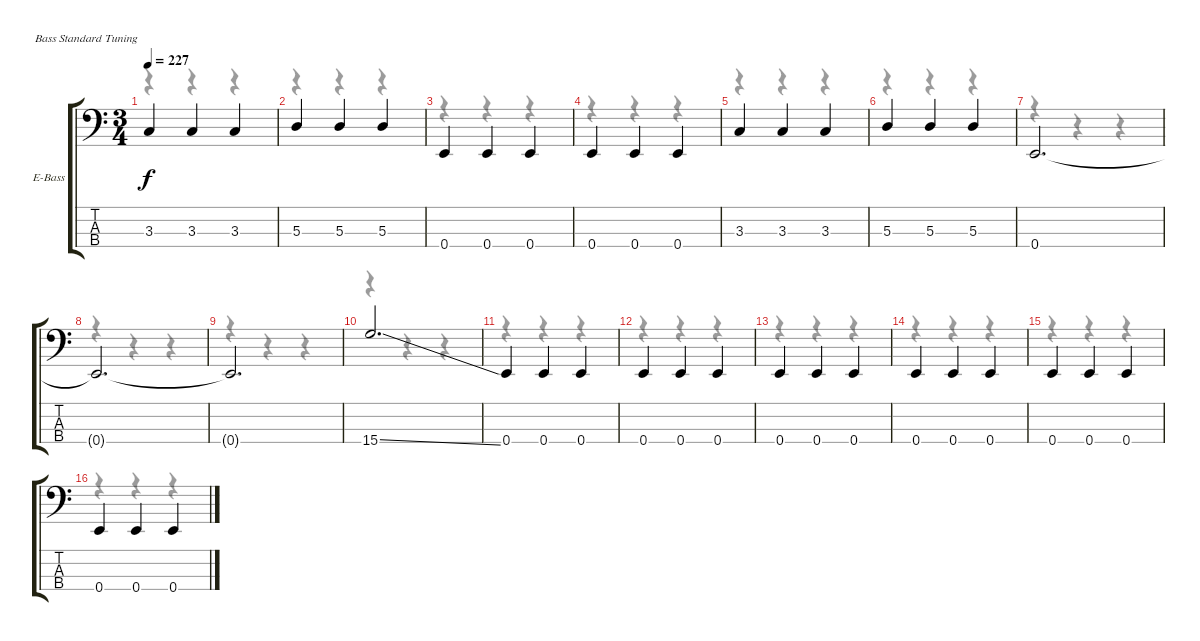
\bracketExtendMode groupsimilarinstruments
\firstSystemTrackNameOrientation horizontal
\otherSystemsTrackNameOrientation horizontal
\track ("Track 4" "E-Bass") {instrument electricbassfinger}
\staff {score tabs}
\tuning (G2 D2 A1 E1)
\voice
\ts (3 4)
\tempo 227
\clef f4
\ks c
3.3.4{dy f} 3.3.4 3.3.4 |
5.3.4 5.3.4 5.3.4 |
0.4.4 0.4.4 0.4.4 |
0.4.4 0.4.4 0.4.4 |
3.3.4 3.3.4 3.3.4 |
5.3.4 5.3.4 5.3.4 |
0.4.2{d} |
0.4{t}.2{d} |
0.4{t}.2{d} |
15.4{ss}.2{d} |
0.4.4 0.4.4 0.4.4 |
0.4.4 0.4.4 0.4.4 |
0.4.4 0.4.4 0.4.4 |
0.4.4 0.4.4 0.4.4 |
0.4.4 0.4.4 0.4.4 |
0.4.4 0.4.4 0.4.4
\voice
\clef f4
\ottava regular
\simile none
\ks c
r.4{dy mf} r.4 r.4 |
r.4 r.4 r.4 |
r.4 r.4 r.4 |
r.4 r.4 r.4 |
r.4 r.4 r.4 |
r.4 r.4 r.4 |
r.4 r.4 r.4 |
r.4 r.4 r.4 |
r.4 r.4 r.4 |
r.4 r.4 r.4 |
r.4 r.4 r.4 |
r.4 r.4 r.4 |
r.4 r.4 r.4 |
r.4 r.4 r.4 |
r.4 r.4 r.4 |
r.4 r.4 r.4
